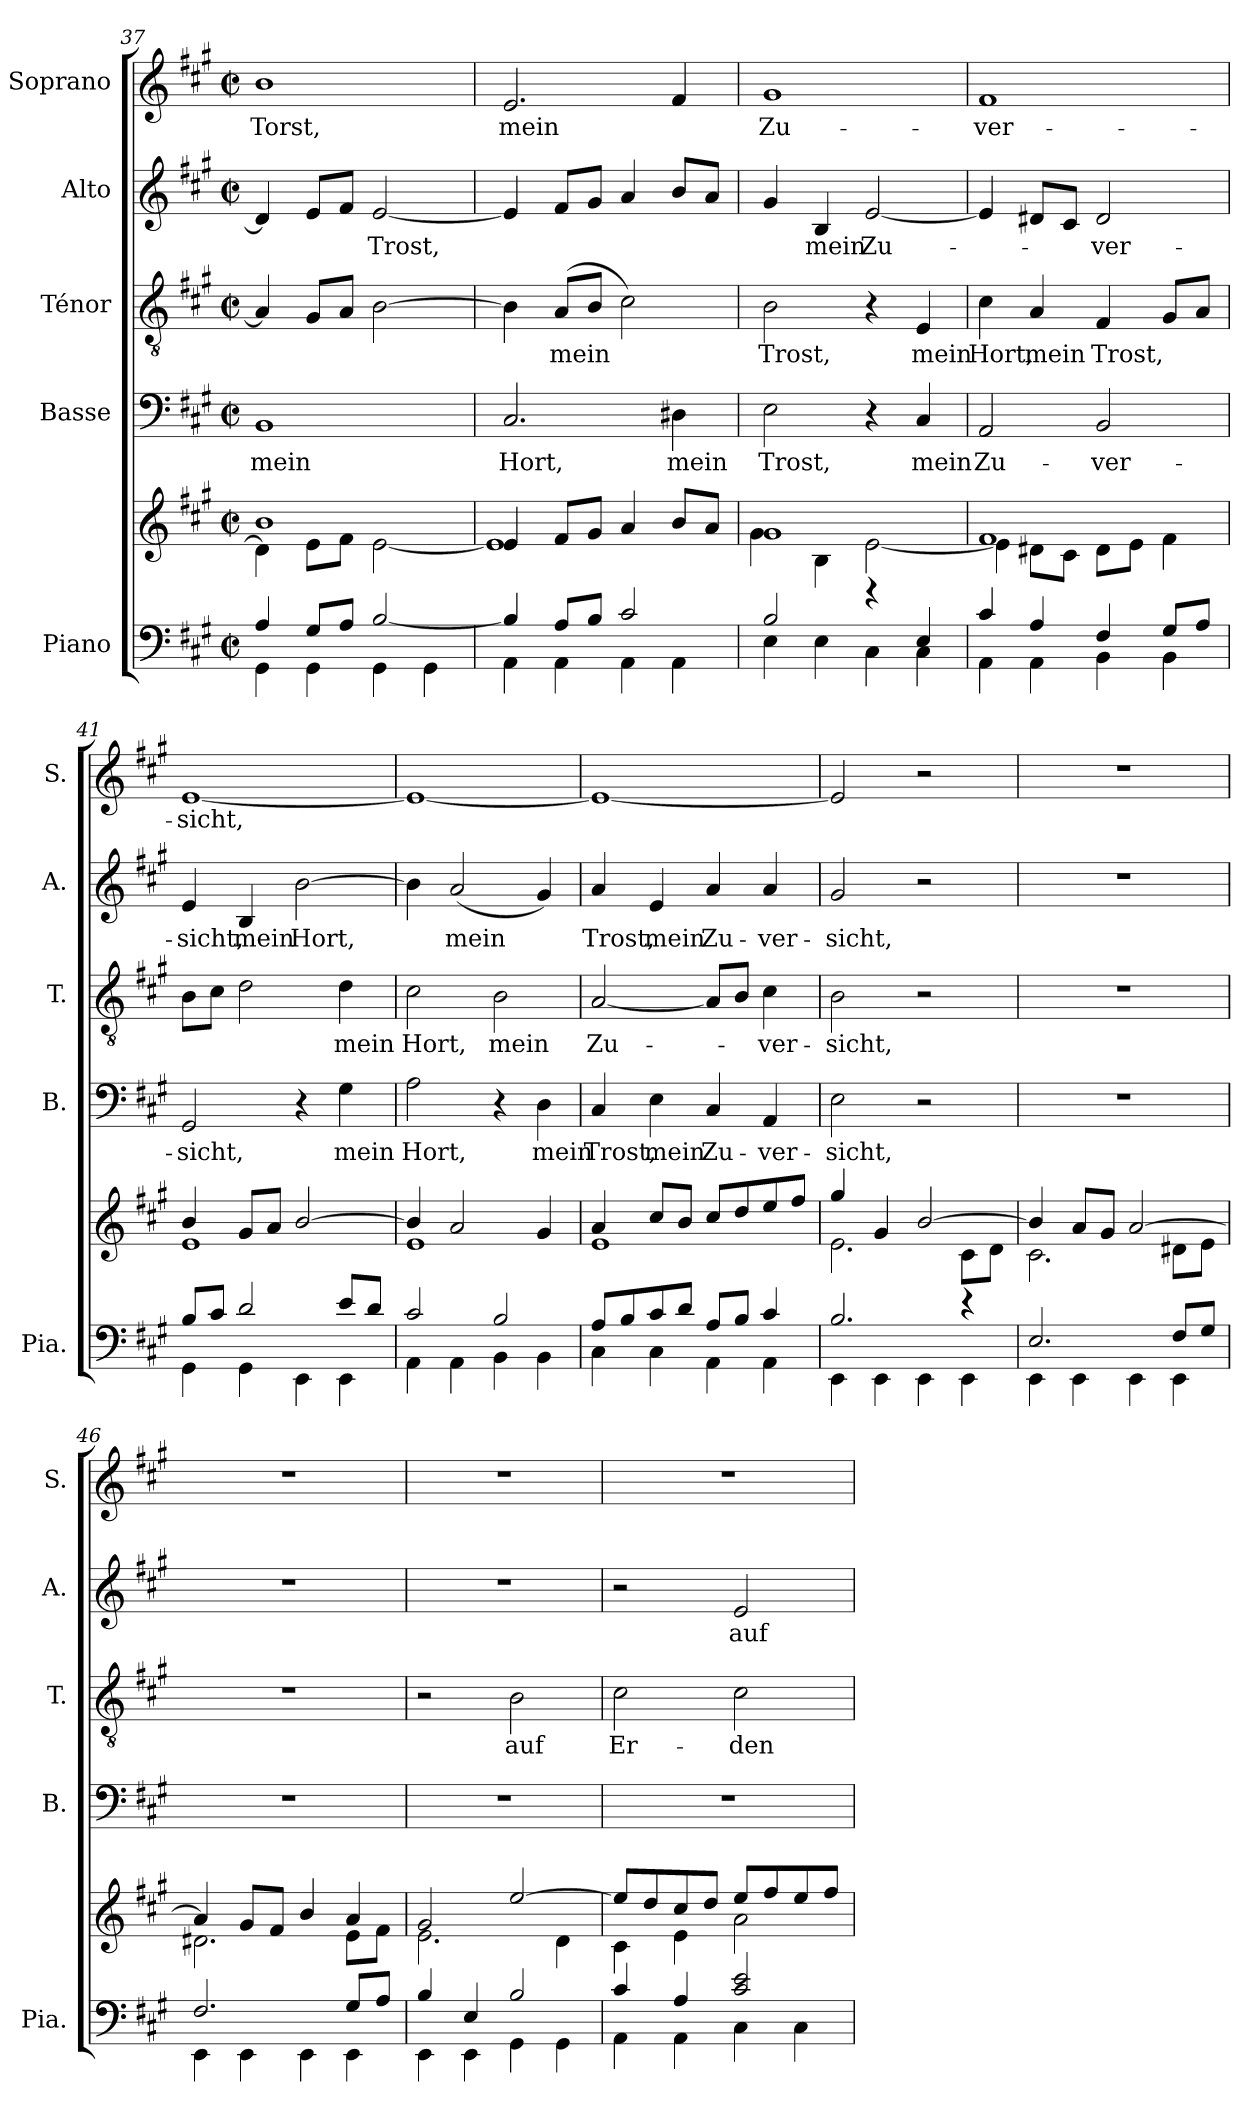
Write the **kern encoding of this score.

**kern	**kern	**kern	**text	**kern	**text	**kern	**text	**kern	**text
*part5	*part5	*part4	*part4	*part3	*part3	*part2	*part2	*part1	*part1
*staff6	*staff5	*staff4	*staff4	*staff3	*staff3	*staff2	*staff2	*staff1	*staff1
*I"Piano	*	*I"Basse	*	*I"Ténor	*	*I"Alto	*	*I"Soprano	*
*I'Pia.	*	*I'B.	*	*I'T.	*	*I'A.	*	*I'S.	*
*clefF4	*clefG2	*clefF4	*	*clefGv2	*	*clefG2	*	*clefG2	*
*k[f#c#g#]	*k[f#c#g#]	*k[f#c#g#]	*	*k[f#c#g#]	*	*k[f#c#g#]	*	*k[f#c#g#]	*
*M2/2	*M2/2	*M2/2	*	*M2/2	*	*M2/2	*	*M2/2	*
*met(c|)	*met(c|)	*met(c|)	*	*met(c|)	*	*met(c|)	*	*met(c|)	*
=37	=37	=37	=37	=37	=37	=37	=37	=37	=37
*^	*^	*	*	*	*	*	*	*	*
4GG#\	4A/	1b	4d#\]	1BB	mein	4A/]	.	4d#/]	.	1b	Torst,
4GG#\	8G#/L	.	8e\L	.	.	8G#/L	.	8e/L	.	.	.
.	8A/J	.	8f#\J	.	.	8A/J	.	8f#/J	.	.	.
4GG#\	[2B/	.	[2e\	.	.	[2B\	.	[2e/	Trost,	.	.
4GG#\	.	.	.	.	.	.	.	.	.	.	.
=38	=38	=38	=38	=38	=38	=38	=38	=38	=38	=38	=38
4AA\	4B/]	4e/	1e]	2.C#/	Hort,	4B\]	.	4e/]	.	2.e/	mein
4AA\	8A/L	8f#/L	.	.	.	(8A/L	mein	8f#/L	.	.	.
.	8B/J	8g#/J	.	.	.	8B/J	.	8g#/J	.	.	.
4AA\	2c#/	4a/	.	.	.	2c#\)	.	4a/	.	.	.
4AA\	.	8b/L	.	4D#X\	mein	.	.	8b/L	.	4f#/	.
.	.	8a/J	.	.	.	.	.	8a/J	.	.	.
!!LO:LB:g=z
=39	=39	=39	=39	=39	=39	=39	=39	=39	=39	=39	=39
4E\	2B/	1g#	4g#\	2E\	Trost,	2B\	Trost,	4g#/	.	1g#	Zu-
4E\	.	.	4B\	.	.	.	.	4B/	mein	.	.
4C#\	4rg	.	[2e\	4r	.	4r	.	[2e/	Zu-	.	.
4C#\	4E/	.	.	4C#/	mein	4E/	mein	.	.	.	.
=40	=40	=40	=40	=40	=40	=40	=40	=40	=40	=40	=40
4AA\	4c#/	1f#	4e\]	2AA/	Zu-	4c#\	Hort,	4e/]	.	1f#	-ver-
4AA\	4A/	.	8d#X\L	.	.	4A/	mein	8d#X/L	.	.	.
.	.	.	8c#\J	.	.	.	.	8c#/J	.	.	.
4BB\	4F#/	.	8d#\L	2BB/	-ver-	4F#/	Trost,	2d#/	-ver-	.	.
.	.	.	8e\J	.	.	.	.	.	.	.	.
4BB\	8G#/L	.	4f#\	.	.	8G#/L	.	.	.	.	.
.	8A/J	.	.	.	.	8A/J	.	.	.	.	.
=41	=41	=41	=41	=41	=41	=41	=41	=41	=41	=41	=41
4GG#\	8B/L	4b/	1e	2GG#/	-sicht,	8B\L	.	4e/	-sicht,	[1e	-sicht,
.	8c#/J	.	.	.	.	8c#\J	.	.	.	.	.
4GG#\	2d/	8g#/L	.	.	.	2d\	.	4B/	mein	.	.
.	.	8a/J	.	.	.	.	.	.	.	.	.
4EE\	.	[2b/	.	4r	.	.	.	[2b\	Hort,	.	.
4EE\	8e/L	.	.	4G#\	mein	4d\	mein	.	.	.	.
.	8d/J	.	.	.	.	.	.	.	.	.	.
=42	=42	=42	=42	=42	=42	=42	=42	=42	=42	=42	=42
4AA\	2c#/	4b/]	1e	2A\	Hort,	2c#\	Hort,	4b\]	.	1e_	.
4AA\	.	2a/	.	.	.	.	.	(2a/	mein	.	.
4BB\	2B/	.	.	4r	.	2B\	mein	.	.	.	.
4BB\	.	4g#/	.	4D\	mein	.	.	4g#/)	.	.	.
=43	=43	=43	=43	=43	=43	=43	=43	=43	=43	=43	=43
4C#\	8A/L	4a/	1e	4C#/	Trost,	[2A/	Zu-	4a/	Trost,	1e_	.
.	8B/	.	.	.	.	.	.	.	.	.	.
4C#\	8c#/	8cc#/L	.	4E\	mein	.	.	4e/	mein	.	.
.	8d/J	8b/J	.	.	.	.	.	.	.	.	.
4AA\	8A/L	8cc#/L	.	4C#/	Zu-	8A/L]	.	4a/	Zu-	.	.
.	8B/J	8dd/	.	.	.	8B/J	.	.	.	.	.
4AA\	4c#/	8ee/	.	4AA/	-ver-	4c#\	-ver-	4a/	-ver-	.	.
.	.	8ff#/J	.	.	.	.	.	.	.	.	.
!!LO:PB:g=z
=44	=44	=44	=44	=44	=44	=44	=44	=44	=44	=44	=44
4EE\	2.B/	4gg#/	2.e\	2E\	-sicht,	2B\	-sicht,	2g#/	-sicht,	2e/]	.
4EE\	.	4g#/	.	.	.	.	.	.	.	.	.
4EE\	.	[2b/	.	2r	.	2r	.	2r	.	2r	.
4EE\	4re	.	8c#\L	.	.	.	.	.	.	.	.
.	.	.	8d\J	.	.	.	.	.	.	.	.
=45	=45	=45	=45	=45	=45	=45	=45	=45	=45	=45	=45
4EE\	2.E/	4b/]	2.c#\	1r	.	1r	.	1r	.	1r	.
4EE\	.	8a/L	.	.	.	.	.	.	.	.	.
.	.	8g#/J	.	.	.	.	.	.	.	.	.
4EE\	.	[2a/	.	.	.	.	.	.	.	.	.
4EE\	8F#/L	.	8d#X\L	.	.	.	.	.	.	.	.
.	8G#/J	.	8e\J	.	.	.	.	.	.	.	.
=46	=46	=46	=46	=46	=46	=46	=46	=46	=46	=46	=46
4EE\	2.F#/	4a/]	2.d#X\	1r	.	1r	.	1r	.	1r	.
4EE\	.	8g#/L	.	.	.	.	.	.	.	.	.
.	.	8f#/J	.	.	.	.	.	.	.	.	.
4EE\	.	4b/	.	.	.	.	.	.	.	.	.
4EE\	8G#/L	4a/	8e\L	.	.	.	.	.	.	.	.
.	8A/J	.	8f#\J	.	.	.	.	.	.	.	.
=47	=47	=47	=47	=47	=47	=47	=47	=47	=47	=47	=47
4EE\	4B/	2g#/	2.e\	1r	.	2r	.	1r	.	1r	.
4EE\	4E/	.	.	.	.	.	.	.	.	.	.
4GG#\	2B/	[2ee/	.	.	.	2B\	auf	.	.	.	.
4GG#\	.	.	4d\	.	.	.	.	.	.	.	.
=48	=48	=48	=48	=48	=48	=48	=48	=48	=48	=48	=48
4AA\	4c#/	8ee/L]	4c#\	1r	.	2c#\	Er-	2r	.	1r	.
.	.	8dd/	.	.	.	.	.	.	.	.	.
4AA\	4A/	8cc#/	4e\	.	.	.	.	.	.	.	.
.	.	8dd/J	.	.	.	.	.	.	.	.	.
4C#\	2c#/ 2e/	8ee/L	2a\	.	.	2c#\	-den	2e/	auf	.	.
.	.	8ff#/	.	.	.	.	.	.	.	.	.
4C#\	.	8ee/	.	.	.	.	.	.	.	.	.
.	.	8ff#/J	.	.	.	.	.	.	.	.	.
*v	*v	*	*	*	*	*	*	*	*	*	*
*	*v	*v	*	*	*	*	*	*	*	*
=	=	=	=	=	=	=	=	=	=
*-	*-	*-	*-	*-	*-	*-	*-	*-	*-
